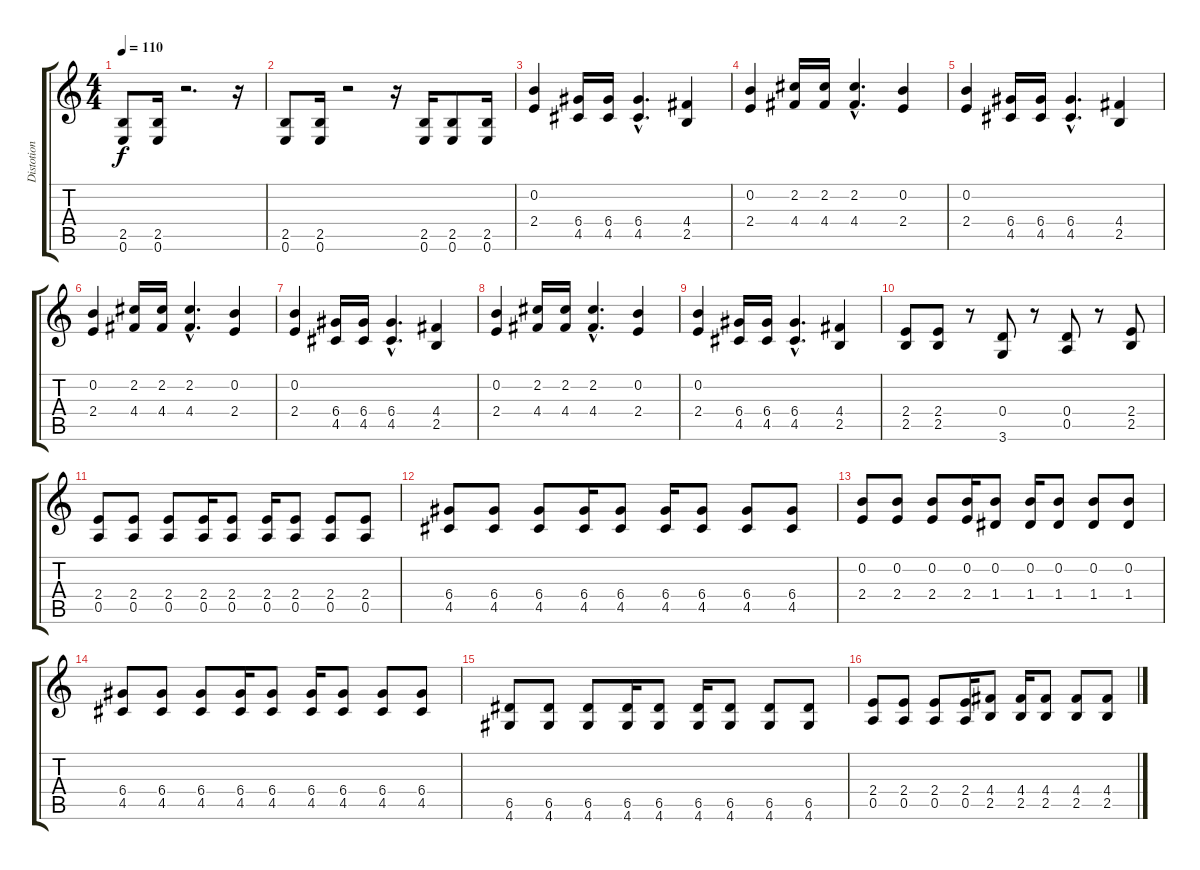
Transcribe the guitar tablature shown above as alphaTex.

\track ("Distotion" "Distotion") {instrument distortionguitar}
\staff {score tabs}
\tuning (E4 B3 G3 D3 A2 E2) {hide}
\ts (4 4)
\tempo 110
\clef g2
\ks c
(2.5 0.6).8{dy f} (2.5 0.6).16 r.2{d} r.16 |
(2.5 0.6).8 (2.5 0.6).16 r.2 r.16 (2.5 0.6).16 (2.5 0.6).8 (2.5 0.6).16 |
(0.2 2.4).4 (6.4 4.5).16 (6.4 4.5).16 (6.4{hac} 4.5{hac}).4{d} (4.4 2.5).4 |
(0.2 2.4).4 (2.2 4.4).16 (2.2 4.4).16 (2.2{hac} 4.4{hac}).4{d} (0.2 2.4).4 |
(0.2 2.4).4 (6.4 4.5).16 (6.4 4.5).16 (6.4{hac} 4.5{hac}).4{d} (4.4 2.5).4 |
(0.2 2.4).4 (2.2 4.4).16 (2.2 4.4).16 (2.2{hac} 4.4{hac}).4{d} (0.2 2.4).4 |
(0.2 2.4).4 (6.4 4.5).16 (6.4 4.5).16 (6.4{hac} 4.5{hac}).4{d} (4.4 2.5).4 |
(0.2 2.4).4 (2.2 4.4).16 (2.2 4.4).16 (2.2{hac} 4.4{hac}).4{d} (0.2 2.4).4 |
(0.2 2.4).4 (6.4 4.5).16 (6.4 4.5).16 (6.4{hac} 4.5{hac}).4{d} (4.4 2.5).4 |
(2.4 2.5).8 (2.4 2.5).8 r.8 (0.4 3.6).8 r.8 (0.4 0.5).8 r.8 (2.4 2.5).8 |
(2.4 0.5).8 (2.4 0.5).8 (2.4 0.5).8 (2.4 0.5).16 (2.4 0.5).8 (2.4 0.5).16 (2.4 0.5).8 (2.4 0.5).8 (2.4 0.5).8 |
(6.4 4.5).8 (6.4 4.5).8 (6.4 4.5).8 (6.4 4.5).16 (6.4 4.5).8 (6.4 4.5).16 (6.4 4.5).8 (6.4 4.5).8 (6.4 4.5).8 |
(0.2 2.4).8 (0.2 2.4).8 (0.2 2.4).8 (0.2 2.4).16 (0.2 1.4).8 (0.2 1.4).16 (0.2 1.4).8 (0.2 1.4).8 (0.2 1.4).8 |
(6.4 4.5).8 (6.4 4.5).8 (6.4 4.5).8 (6.4 4.5).16 (6.4 4.5).8 (6.4 4.5).16 (6.4 4.5).8 (6.4 4.5).8 (6.4 4.5).8 |
(6.5 4.6).8 (6.5 4.6).8 (6.5 4.6).8 (6.5 4.6).16 (6.5 4.6).8 (6.5 4.6).16 (6.5 4.6).8 (6.5 4.6).8 (6.5 4.6).8 |
(2.4 0.5).8 (2.4 0.5).8 (2.4 0.5).8 (2.4 0.5).16 (4.4 2.5).8 (4.4 2.5).16 (4.4 2.5).8 (4.4 2.5).8 (4.4 2.5).8
